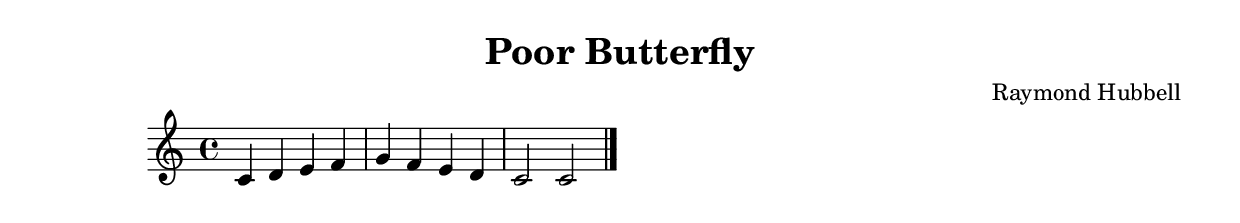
\version "2.24.4"

\header {
  title = "Poor Butterfly"
  composer = "Raymond Hubbell"
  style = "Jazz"
}

\score {
  \new Staff {
    \clef treble
    \time 4/4
    \key c \major
    
    % Simple chord progression placeholder
    c'4 d' e' f' |
    g' f' e' d' |
    c'2 c'2 |
    \bar "|."
  }
  \layout {}
  \midi {
    \tempo 4 = 120
  }
}